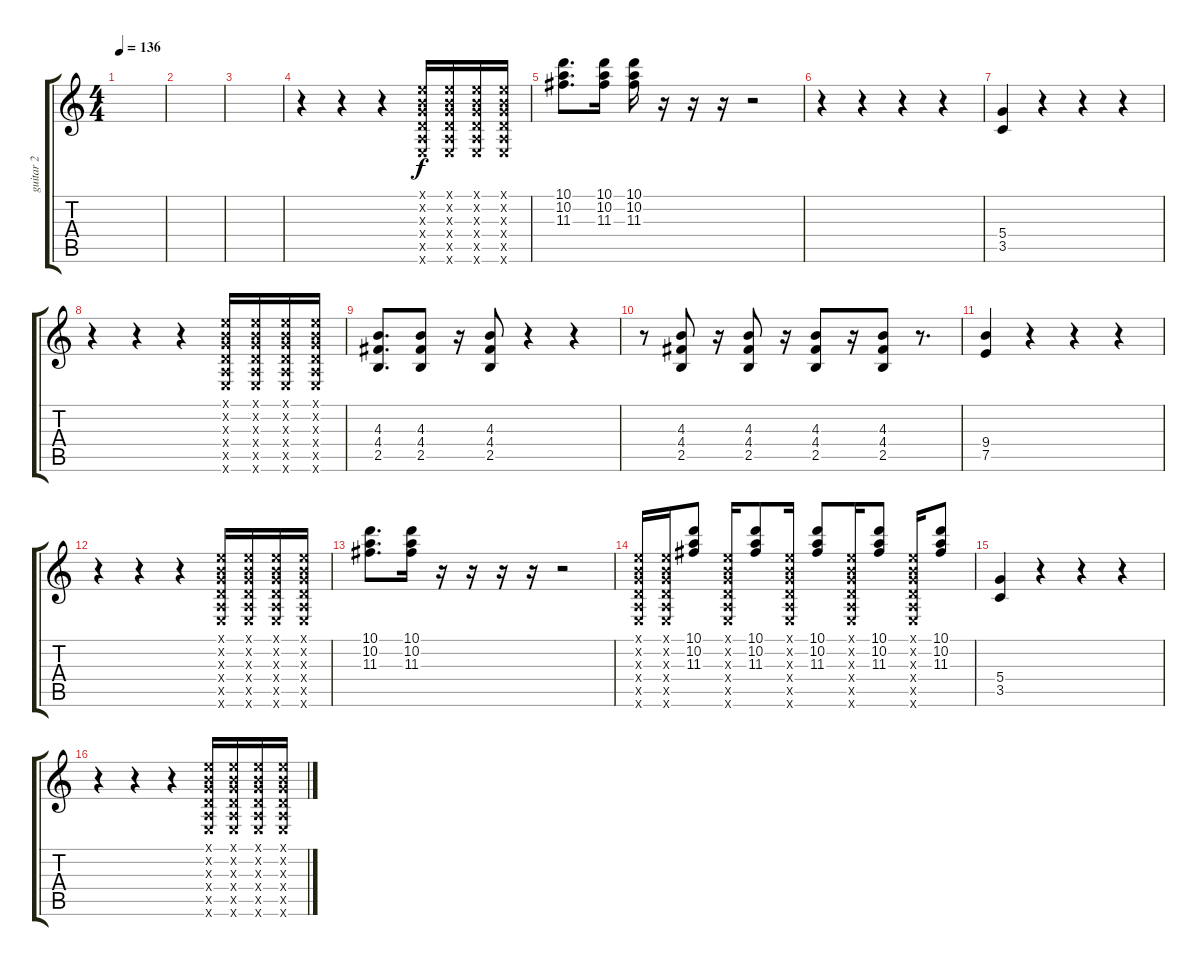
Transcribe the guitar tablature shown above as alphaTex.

\track ("guitar 2" "guitar 2") {instrument overdrivenguitar}
\staff {score tabs}
\tuning (E4 B3 G3 D3 A2 E2) {hide}
\ts (4 4)
\tempo 136
\clef g2
\ks c
|
|
|
r.4 r.4 r.4 (0.1{x} 0.2{x} 0.3{x} 0.4{x} 0.5{x} 0.6{x}).16{instrument electricguitarjazz} (0.1{x} 0.2{x} 0.3{x} 0.4{x} 0.5{x} 0.6{x}).16 (0.1{x} 0.2{x} 0.3{x} 0.4{x} 0.5{x} 0.6{x}).16 (0.1{x} 0.2{x} 0.3{x} 0.4{x} 0.5{x} 0.6{x}).16 |
(10.1 10.2 11.3).8{d} (10.1 10.2 11.3).16 (10.1 10.2 11.3).16 r.16 r.16 r.16 r.2 |
r.4 r.4 r.4 r.4 |
(5.4 3.5).4{instrument overdrivenguitar} r.4 r.4 r.4 |
r.4 r.4 r.4 (0.1{x} 0.2{x} 0.3{x} 0.4{x} 0.5{x} 0.6{x}).16{instrument electricguitarjazz} (0.1{x} 0.2{x} 0.3{x} 0.4{x} 0.5{x} 0.6{x}).16 (0.1{x} 0.2{x} 0.3{x} 0.4{x} 0.5{x} 0.6{x}).16 (0.1{x} 0.2{x} 0.3{x} 0.4{x} 0.5{x} 0.6{x}).16 |
(4.3 4.4 2.5).8{d} (4.3 4.4 2.5).8 r.16 (4.3 4.4 2.5).8 r.4 r.4 |
r.8 (4.3 4.4 2.5).8 r.16 (4.3 4.4 2.5).8 r.16 (4.3 4.4 2.5).8 r.16 (4.3 4.4 2.5).8 r.8{d} |
(9.4 7.5).4 r.4 r.4 r.4 |
r.4 r.4 r.4 (0.1{x} 0.2{x} 0.3{x} 0.4{x} 0.5{x} 0.6{x}).16{instrument electricguitarjazz} (0.1{x} 0.2{x} 0.3{x} 0.4{x} 0.5{x} 0.6{x}).16 (0.1{x} 0.2{x} 0.3{x} 0.4{x} 0.5{x} 0.6{x}).16 (0.1{x} 0.2{x} 0.3{x} 0.4{x} 0.5{x} 0.6{x}).16 |
(10.1 10.2 11.3).8{d} (10.1 10.2 11.3).16 r.16 r.16 r.16 r.16 r.2 |
(0.1{x} 0.2{x} 0.3{x} 0.4{x} 0.5{x} 0.6{x}).16 (0.1{x} 0.2{x} 0.3{x} 0.4{x} 0.5{x} 0.6{x}).16 (10.1 10.2 11.3).8 (0.1{x} 0.2{x} 0.3{x} 0.4{x} 0.5{x} 0.6{x}).16 (10.1 10.2 11.3).8 (0.1{x} 0.2{x} 0.3{x} 0.4{x} 0.5{x} 0.6{x}).16 (10.1 10.2 11.3).8 (0.1{x} 0.2{x} 0.3{x} 0.4{x} 0.5{x} 0.6{x}).16 (10.1 10.2 11.3).8 (0.1{x} 0.2{x} 0.3{x} 0.4{x} 0.5{x} 0.6{x}).16 (10.1 10.2 11.3).8 |
(5.4 3.5).4{instrument overdrivenguitar} r.4 r.4 r.4 |
r.4 r.4 r.4 (0.1{x} 0.2{x} 0.3{x} 0.4{x} 0.5{x} 0.6{x}).16{instrument overdrivenguitar} (0.1{x} 0.2{x} 0.3{x} 0.4{x} 0.5{x} 0.6{x}).16 (0.1{x} 0.2{x} 0.3{x} 0.4{x} 0.5{x} 0.6{x}).16 (0.1{x} 0.2{x} 0.3{x} 0.4{x} 0.5{x} 0.6{x}).16
